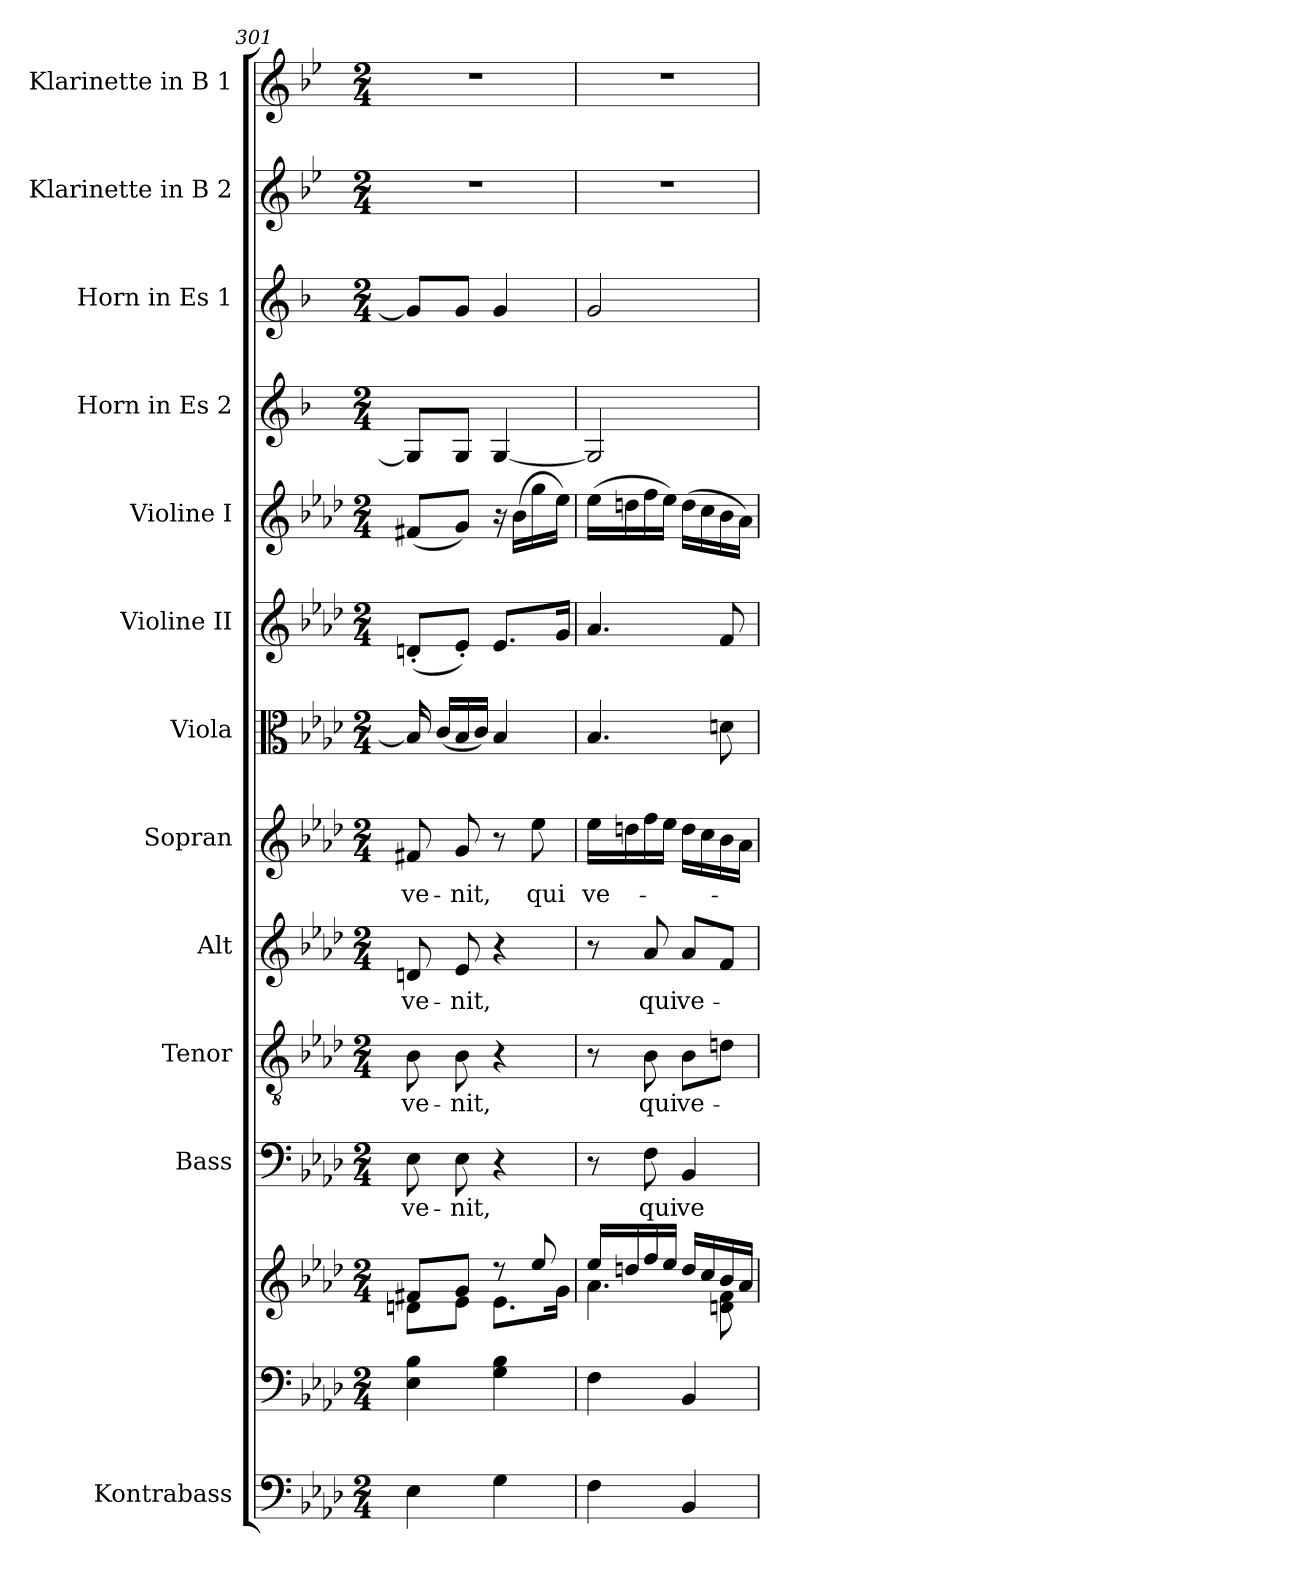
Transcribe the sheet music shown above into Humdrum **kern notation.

**kern	**kern	**kern	**kern	**text	**kern	**text	**kern	**text	**kern	**text	**kern	**kern	**kern	**kern	**kern	**kern	**kern
*part13	*part12	*part12	*part11	*part11	*part10	*part10	*part9	*part9	*part8	*part8	*part7	*part6	*part5	*part4	*part3	*part2	*part1
*staff14	*staff13	*staff12	*staff11	*staff11	*staff10	*staff10	*staff9	*staff9	*staff8	*staff8	*staff7	*staff6	*staff5	*staff4	*staff3	*staff2	*staff1
*I"Kontrabass	*	*	*I"Bass	*	*I"Tenor	*	*I"Alt	*	*I"Sopran	*	*I"Viola	*I"Violine II	*I"Violine I	*I"Horn in Es 2	*I"Horn in Es 1	*I"Klarinette in B 2	*I"Klarinette in B 1
*I'Kb.	*	*	*I'B	*	*I'T	*	*I'A	*	*I'S	*	*I'Vla.	*I'Vl. II	*I'Vl. I	*I'Hrn. 2	*I'Hrn. 1	*	*
!!LO:PB:g=z
*clefF4	*clefF4	*clefG2	*clefF4	*	*clefGv2	*	*clefG2	*	*clefG2	*	*clefC3	*clefG2	*clefG2	*clefG2	*clefG2	*clefG2	*clefG2
*ITrd7c12	*	*	*	*	*	*	*	*	*	*	*	*	*	*ITrd5c9	*ITrd5c9	*ITrd1c2	*ITrd1c2
*k[b-e-a-d-]	*k[b-e-a-d-]	*k[b-e-a-d-]	*k[b-e-a-d-]	*	*k[b-e-a-d-]	*	*k[b-e-a-d-]	*	*k[b-e-a-d-]	*	*k[b-e-a-d-]	*k[b-e-a-d-]	*k[b-e-a-d-]	*k[b-e-a-d-]	*k[b-e-a-d-]	*k[b-e-a-d-]	*k[b-e-a-d-]
*A-:	*A-:	*A-:	*A-:	*	*A-:	*	*A-:	*	*A-:	*	*A-:	*A-:	*A-:	*A-:	*A-:	*A-:	*A-:
*M2/4	*M2/4	*M2/4	*M2/4	*	*M2/4	*	*M2/4	*	*M2/4	*	*M2/4	*M2/4	*M2/4	*M2/4	*M2/4	*M2/4	*M2/4
=301	=301	=301	=301	=301	=301	=301	=301	=301	=301	=301	=301	=301	=301	=301	=301	=301	=301
*	*	*^	*	*	*	*	*	*	*	*	*	*	*	*	*	*	*
!	!	!	!	!	!LO:LY:b	!	!LO:LY:b	!	!LO:LY:b	!	!LO:LY:b	!	!	!	!	!	!	!
4EE-\	4E-\ 4B-\	8f#X/L	8dn\L	8E-\	ve-	8B-\	ve-	8dn/	ve-	8f#X/	ve-	16B-/]	(<8dn'</L	(<8f#X/L	8BB-/L]	8B-/L]	2r	2r
.	.	.	.	.	.	.	.	.	.	.	.	(<16c/LL	.	.	.	.	.	.
!	!	!	!	!	!LO:LY:b	!	!LO:LY:b	!	!LO:LY:b	!	!LO:LY:b	!	!	!	!	!	!	!
.	.	8g/J	8e-\J	8E-\	-nit,	8B-\	-nit,	8e-/	-nit,	8g/	-nit,	16B-/	8e-'</J)	8g/J)	8BB-/J	8B-/J	.	.
.	.	.	.	.	.	.	.	.	.	.	.	16c/JJ)	.	.	.	.	.	.
4GG\	4G\ 4B-\	8rdd	8.e-\L	4r	.	4r	.	4r	.	8r	.	4B-/	8.e-/L	16r	[4BB-/	4B-/	.	.
.	.	.	.	.	.	.	.	.	.	.	.	.	.	(>16b-\LL	.	.	.	.
!	!	!	!	!	!	!	!	!	!	!	!LO:LY:b	!	!	!	!	!	!	!
.	.	8ee-/	.	.	.	.	.	.	.	8ee-\	qui	.	.	16gg\	.	.	.	.
.	.	.	16g\Jk	.	.	.	.	.	.	.	.	.	16g/Jk	16ee-\JJ)	.	.	.	.
=302	=302	=302	=302	=302	=302	=302	=302	=302	=302	=302	=302	=302	=302	=302	=302	=302	=302	=302
!	!	!	!	!	!	!	!	!	!	!	!LO:LY:b	!	!	!	!	!	!	!
4FF\	4F\	16ee-/LL	4.a-\	8r	.	8r	.	8r	.	16ee-\LL	ve-	4.B-/	4.a-/	(>16ee-\LL	2BB-/]	2B-/	2r	2r
.	.	16ddn/	.	.	.	.	.	.	.	16ddn\	.	.	.	16ddn\	.	.	.	.
!	!	!	!	!	!LO:LY:b	!	!LO:LY:b	!	!LO:LY:b	!	!	!	!	!	!	!	!	!
.	.	16ff/	.	8F\	qui	8B-\	qui	8a-/	qui	16ff\	.	.	.	16ff\	.	.	.	.
.	.	16ee-/JJ	.	.	.	.	.	.	.	16ee-\JJ	.	.	.	16ee-\JJ)	.	.	.	.
!	!	!	!	!	!LO:LY:b	!	!LO:LY:b	!	!LO:LY:b	!	!	!	!	!	!	!	!	!
4BBB-/	4BB-/	16dd/LL	.	4BB-/	ve-	8B-\L	ve-	8a-/L	ve-	16dd\LL	.	.	.	(>16dd\LL	.	.	.	.
.	.	16cc/	.	.	.	.	.	.	.	16cc\	.	.	.	16cc\	.	.	.	.
.	.	16b-/	8dn\ 8f\	.	.	8dn\J	.	8f/J	.	16b-\	.	8dn\	8f/	16b-\	.	.	.	.
.	.	16a-/JJ	.	.	.	.	.	.	.	16a-\JJ	.	.	.	16a-\JJ)	.	.	.	.
*	*	*v	*v	*	*	*	*	*	*	*	*	*	*	*	*	*	*	*
=	=	=	=	=	=	=	=	=	=	=	=	=	=	=	=	=	=
*-	*-	*-	*-	*-	*-	*-	*-	*-	*-	*-	*-	*-	*-	*-	*-	*-	*-
